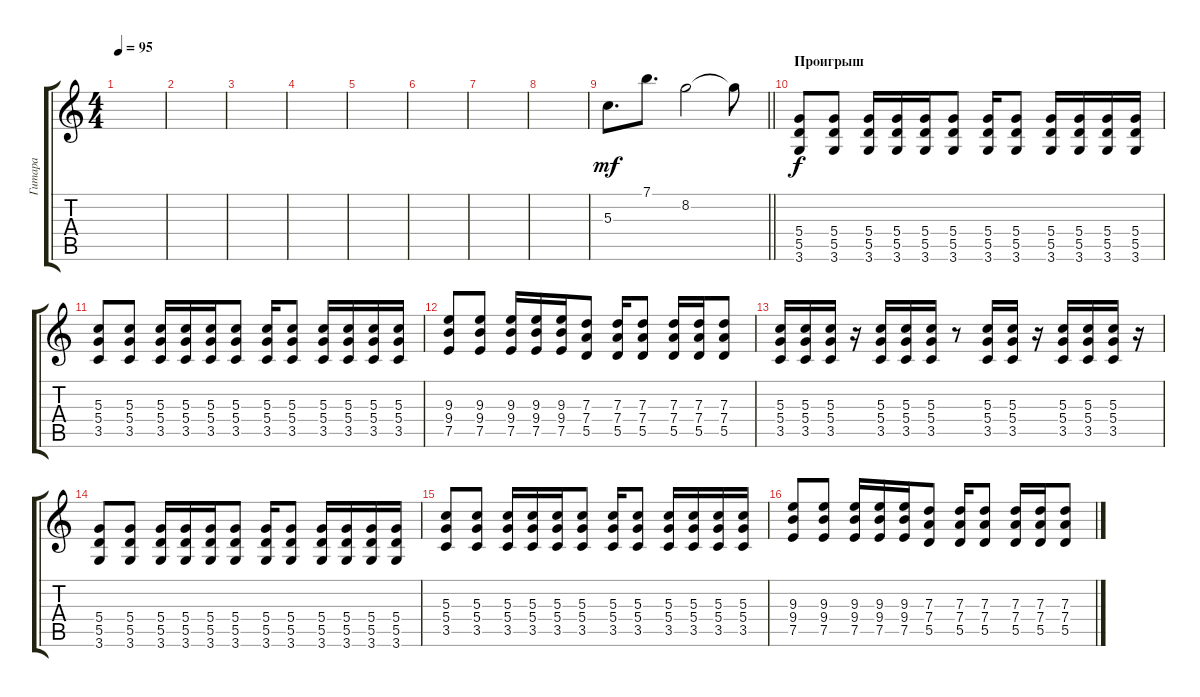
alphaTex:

\track ("Гитара" "Гитара") {instrument acousticguitarsteel}
\staff {score tabs}
\tuning (E4 B3 G3 D3 A2 E2) {hide}
\ts (4 4)
\tempo 95
\clef g2
\ks c
|
|
|
|
|
|
|
|
\barLineRight lightlight
5.3.8{d dy mf instrument distortionguitar} 7.1.8{d} 8.2.2 8.2{t}.8 |
\section ("" "Проигрыш")
(5.4 5.5 3.6).8{dy f} (5.4 5.5 3.6).8 (5.4 5.5 3.6).16 (5.4 5.5 3.6).16 (5.4 5.5 3.6).16 (5.4 5.5 3.6).8 (5.4 5.5 3.6).16 (5.4 5.5 3.6).8 (5.4 5.5 3.6).16 (5.4 5.5 3.6).16 (5.4 5.5 3.6).16 (5.4 5.5 3.6).16 |
(5.3 5.4 3.5).8 (5.3 5.4 3.5).8 (5.3 5.4 3.5).16 (5.3 5.4 3.5).16 (5.3 5.4 3.5).16 (5.3 5.4 3.5).8 (5.3 5.4 3.5).16 (5.3 5.4 3.5).8 (5.3 5.4 3.5).16 (5.3 5.4 3.5).16 (5.3 5.4 3.5).16 (5.3 5.4 3.5).16 |
(9.3 9.4 7.5).8 (9.3 9.4 7.5).8 (9.3 9.4 7.5).16 (9.3 9.4 7.5).16 (9.3 9.4 7.5).16 (7.3 7.4 5.5).8 (7.3 7.4 5.5).16 (7.3 7.4 5.5).8 (7.3 7.4 5.5).16 (7.3 7.4 5.5).16 (7.3 7.4 5.5).8 |
(5.3 5.4 3.5).16 (5.3 5.4 3.5).16 (5.3 5.4 3.5).16 r.16 (5.3 5.4 3.5).16 (5.3 5.4 3.5).16 (5.3 5.4 3.5).16 r.8 (5.3 5.4 3.5).16 (5.3 5.4 3.5).16 r.16 (5.3 5.4 3.5).16 (5.3 5.4 3.5).16 (5.3 5.4 3.5).16 r.16 |
(5.4 5.5 3.6).8 (5.4 5.5 3.6).8 (5.4 5.5 3.6).16 (5.4 5.5 3.6).16 (5.4 5.5 3.6).16 (5.4 5.5 3.6).8 (5.4 5.5 3.6).16 (5.4 5.5 3.6).8 (5.4 5.5 3.6).16 (5.4 5.5 3.6).16 (5.4 5.5 3.6).16 (5.4 5.5 3.6).16 |
(5.3 5.4 3.5).8 (5.3 5.4 3.5).8 (5.3 5.4 3.5).16 (5.3 5.4 3.5).16 (5.3 5.4 3.5).16 (5.3 5.4 3.5).8 (5.3 5.4 3.5).16 (5.3 5.4 3.5).8 (5.3 5.4 3.5).16 (5.3 5.4 3.5).16 (5.3 5.4 3.5).16 (5.3 5.4 3.5).16 |
(9.3 9.4 7.5).8 (9.3 9.4 7.5).8 (9.3 9.4 7.5).16 (9.3 9.4 7.5).16 (9.3 9.4 7.5).16 (7.3 7.4 5.5).8 (7.3 7.4 5.5).16 (7.3 7.4 5.5).8 (7.3 7.4 5.5).16 (7.3 7.4 5.5).16 (7.3 7.4 5.5).8
